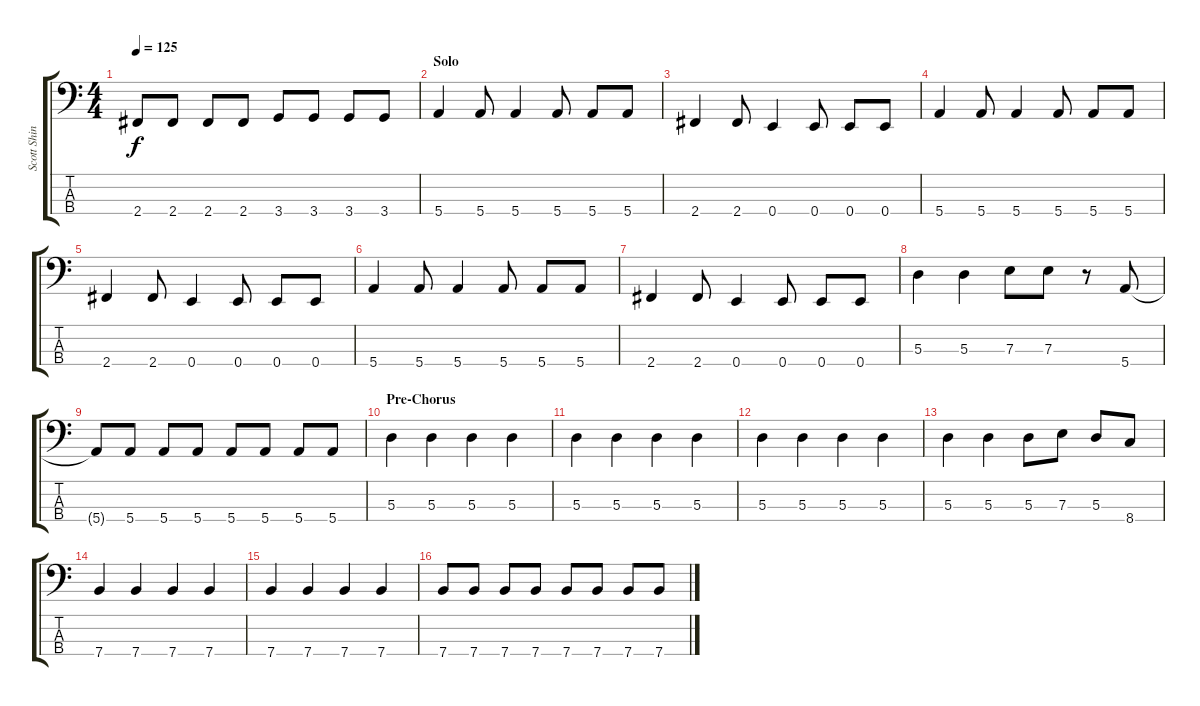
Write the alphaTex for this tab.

\track ("Scott Shiner-Bass" "Scott Shin") {instrument electricbasspick}
\staff {score tabs}
\tuning (G2 D2 A1 E1) {hide}
\ts (4 4)
\tempo 125
\clef f4
\ks c
2.4.8{dy f} 2.4.8 2.4.8 2.4.8 3.4.8 3.4.8 3.4.8 3.4.8 |
\section ("" "Solo")
5.4.4 5.4.8 5.4.4 5.4.8 5.4.8 5.4.8 |
2.4.4 2.4.8 0.4.4 0.4.8 0.4.8 0.4.8 |
5.4.4 5.4.8 5.4.4 5.4.8 5.4.8 5.4.8 |
2.4.4 2.4.8 0.4.4 0.4.8 0.4.8 0.4.8 |
5.4.4 5.4.8 5.4.4 5.4.8 5.4.8 5.4.8 |
2.4.4 2.4.8 0.4.4 0.4.8 0.4.8 0.4.8 |
5.3.4 5.3.4 7.3.8 7.3.8 r.8 5.4.8 |
5.4{t}.8 5.4.8 5.4.8 5.4.8 5.4.8 5.4.8 5.4.8 5.4.8 |
\section ("" "Pre-Chorus")
5.3.4 5.3.4 5.3.4 5.3.4 |
5.3.4 5.3.4 5.3.4 5.3.4 |
5.3.4 5.3.4 5.3.4 5.3.4 |
5.3.4 5.3.4 5.3.8 7.3.8 5.3.8 8.4.8 |
7.4.4 7.4.4 7.4.4 7.4.4 |
7.4.4 7.4.4 7.4.4 7.4.4 |
7.4.8 7.4.8 7.4.8 7.4.8 7.4.8 7.4.8 7.4.8 7.4.8
